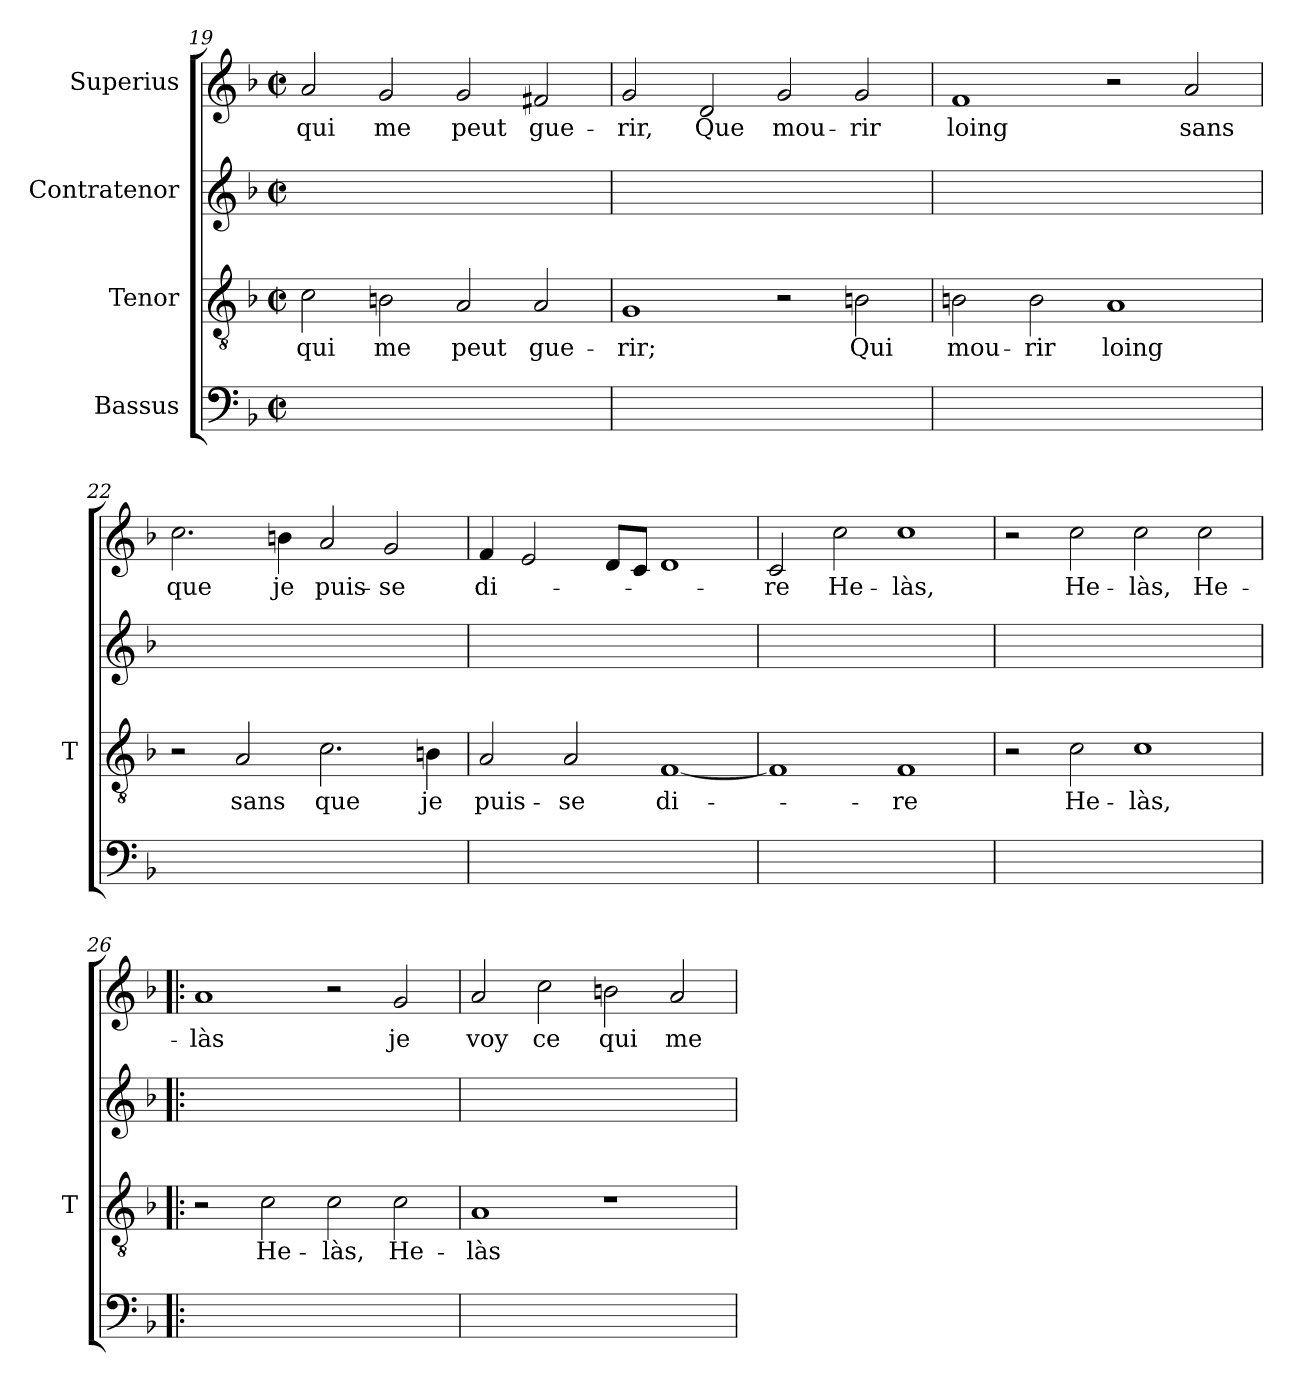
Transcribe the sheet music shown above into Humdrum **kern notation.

**kern	**kern	**text	**kern	**kern	**text
*part4	*part3	*part3	*part2	*part1	*part1
*staff4	*staff3	*staff3	*staff2	*staff1	*staff1
*I"Bassus	*I"Tenor	*	*I"Contratenor	*I"Superius	*
*	*I'T	*	*	*	*
*clefF4	*clefGv2	*	*clefG2	*clefG2	*
*k[b-]	*k[b-]	*	*k[b-]	*k[b-]	*
*F:	*F:	*	*F:	*F:	*
*M2/2	*M2/2	*	*M2/2	*M2/2	*
*met(c|)	*met(c|)	*	*met(c|)	*met(c|)	*
=19	=19	=19	=19	=19	=19
1ryy	2c	-qui	1ryy	2a	-qui
.	2B	-me	.	2g	-me
1ryy	2A	-peut	1ryy	2g	-peut
.	2A	gue-	.	2f#X	gue-
=20	=20	=20	=20	=20	=20
1ryy	1G	-rir;	1ryy	2g	-rir,
.	.	.	.	2d	-Que
1ryy	2r	.	1ryy	2g	mou-
.	2B	-Qui	.	2g	-rir
=21	=21	=21	=21	=21	=21
1ryy	2B	mou-	1ryy	1f	-loing
.	2B	-rir	.	.	.
1ryy	1A	-loing	1ryy	2r	.
.	.	.	.	2a	-sans
=22	=22	=22	=22	=22	=22
1ryy	2r	.	1ryy	2.cc	-que
.	2A	-sans	.	.	.
.	.	.	.	4b	-je
1ryy	2.c	-que	1ryy	2a	puis-
.	.	.	.	2g	-se
.	4B	-je	.	.	.
=23	=23	=23	=23	=23	=23
1ryy	2A	puis-	1ryy	4f	di-
.	.	.	.	2e	.
.	2A	-se	.	.	.
.	.	.	.	8dL	.
.	.	.	.	8cJ	.
1ryy	[1F	di-	1ryy	1d	.
=24	=24	=24	=24	=24	=24
1ryy	1F]	.	1ryy	2c	-re
.	.	.	.	2cc	He-
1ryy	1F	-re	1ryy	1cc	-làs,
=25	=25	=25	=25	=25	=25
1ryy	2r	.	1ryy	2r	.
.	2c	He-	.	2cc	He-
1ryy	1c	-làs,	1ryy	2cc	-làs,
.	.	.	.	2cc	He-
=26!|:	=26!|:	=26!|:	=26!|:	=26!|:	=26!|:
1ryy	2r	.	1ryy	1a	-làs
.	2c	He-	.	.	.
1ryy	2c	-làs,	1ryy	2r	.
.	2c	He-	.	2g	-je
=27	=27	=27	=27	=27	=27
1ryy	1A	-làs	1ryy	2a	-voy
.	.	.	.	2cc	-ce
1ryy	1r	.	1ryy	2b	-qui
.	.	.	.	2a	-me
=	=	=	=	=	=
*-	*-	*-	*-	*-	*-
